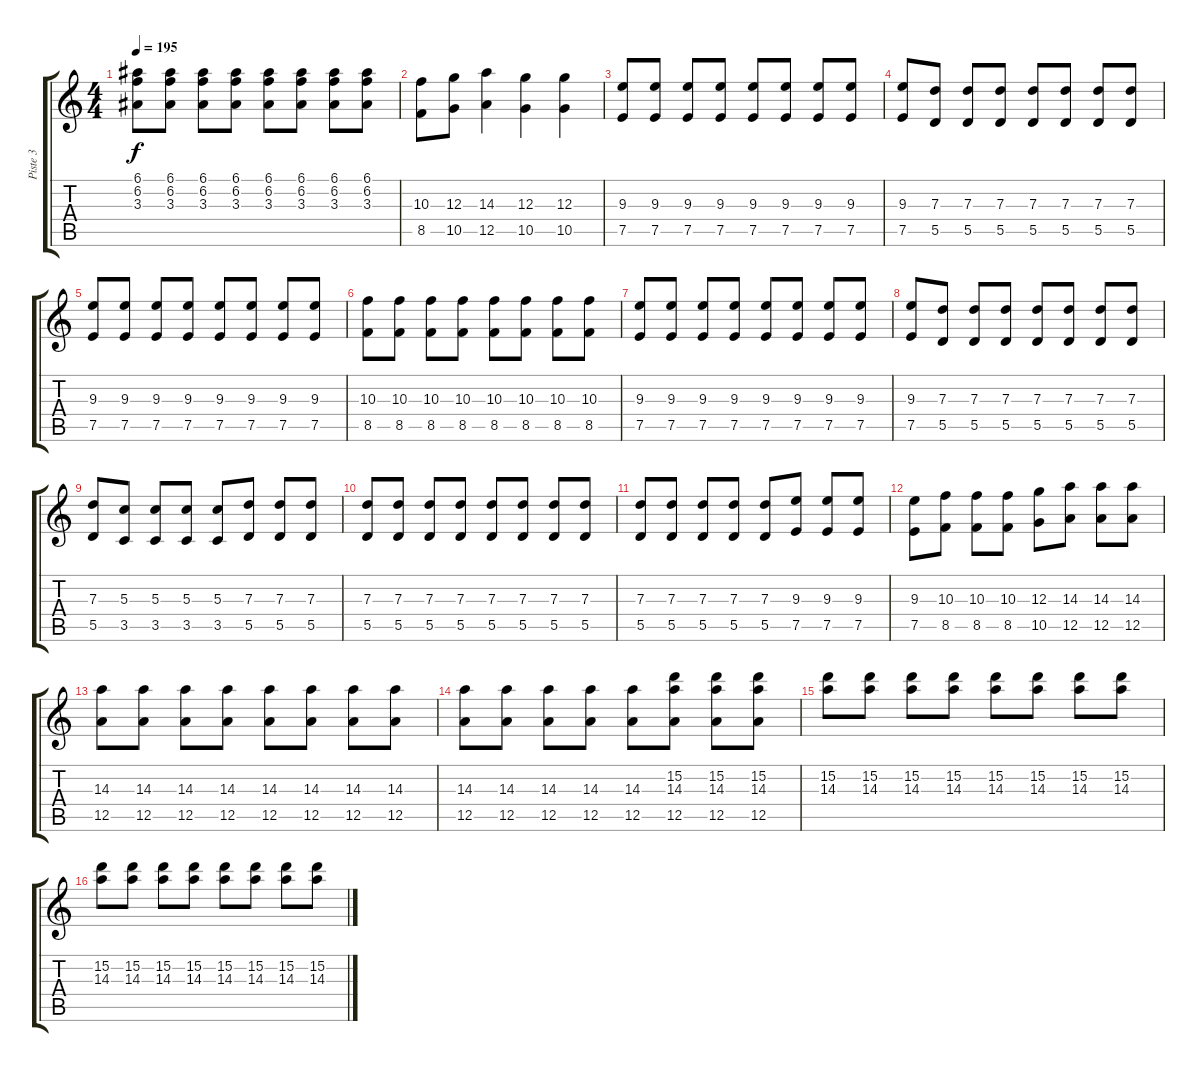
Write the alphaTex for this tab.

\track ("Piste 3" "Piste 3") {instrument overdrivenguitar}
\staff {score tabs}
\tuning (E4 B3 G3 D3 A2 D2) {hide}
\ts (4 4)
\tempo 195
\clef g2
\ks c
(6.1 6.2 3.3).8{dy f} (6.1 6.2 3.3).8 (6.1 6.2 3.3).8 (6.1 6.2 3.3).8 (6.1 6.2 3.3).8 (6.1 6.2 3.3).8 (6.1 6.2 3.3).8 (6.1 6.2 3.3).8 |
(10.3 8.5).8 (12.3 10.5).8 (14.3 12.5).4 (12.3 10.5).4 (12.3 10.5).4 |
(9.3 7.5).8 (9.3 7.5).8 (9.3 7.5).8 (9.3 7.5).8 (9.3 7.5).8 (9.3 7.5).8 (9.3 7.5).8 (9.3 7.5).8 |
(9.3 7.5).8 (7.3 5.5).8 (7.3 5.5).8 (7.3 5.5).8 (7.3 5.5).8 (7.3 5.5).8 (7.3 5.5).8 (7.3 5.5).8 |
(9.3 7.5).8 (9.3 7.5).8 (9.3 7.5).8 (9.3 7.5).8 (9.3 7.5).8 (9.3 7.5).8 (9.3 7.5).8 (9.3 7.5).8 |
(10.3 8.5).8 (10.3 8.5).8 (10.3 8.5).8 (10.3 8.5).8 (10.3 8.5).8 (10.3 8.5).8 (10.3 8.5).8 (10.3 8.5).8 |
(9.3 7.5).8 (9.3 7.5).8 (9.3 7.5).8 (9.3 7.5).8 (9.3 7.5).8 (9.3 7.5).8 (9.3 7.5).8 (9.3 7.5).8 |
(9.3 7.5).8 (7.3 5.5).8 (7.3 5.5).8 (7.3 5.5).8 (7.3 5.5).8 (7.3 5.5).8 (7.3 5.5).8 (7.3 5.5).8 |
(7.3 5.5).8 (5.3 3.5).8 (5.3 3.5).8 (5.3 3.5).8 (5.3 3.5).8 (7.3 5.5).8 (7.3 5.5).8 (7.3 5.5).8 |
(7.3 5.5).8 (7.3 5.5).8 (7.3 5.5).8 (7.3 5.5).8 (7.3 5.5).8 (7.3 5.5).8 (7.3 5.5).8 (7.3 5.5).8 |
(7.3 5.5).8 (7.3 5.5).8 (7.3 5.5).8 (7.3 5.5).8 (7.3 5.5).8 (9.3 7.5).8 (9.3 7.5).8 (9.3 7.5).8 |
(9.3 7.5).8 (10.3 8.5).8 (10.3 8.5).8 (10.3 8.5).8 (12.3 10.5).8 (14.3 12.5).8 (14.3 12.5).8 (14.3 12.5).8 |
(14.3 12.5).8 (14.3 12.5).8 (14.3 12.5).8 (14.3 12.5).8 (14.3 12.5).8 (14.3 12.5).8 (14.3 12.5).8 (14.3 12.5).8 |
(14.3 12.5).8 (14.3 12.5).8 (14.3 12.5).8 (14.3 12.5).8 (14.3 12.5).8 (15.2 14.3 12.5).8 (15.2 14.3 12.5).8 (15.2 14.3 12.5).8 |
(15.2 14.3).8 (15.2 14.3).8 (15.2 14.3).8 (15.2 14.3).8 (15.2 14.3).8 (15.2 14.3).8 (15.2 14.3).8 (15.2 14.3).8 |
(15.2 14.3).8 (15.2 14.3).8 (15.2 14.3).8 (15.2 14.3).8 (15.2 14.3).8 (15.2 14.3).8 (15.2 14.3).8 (15.2 14.3).8
